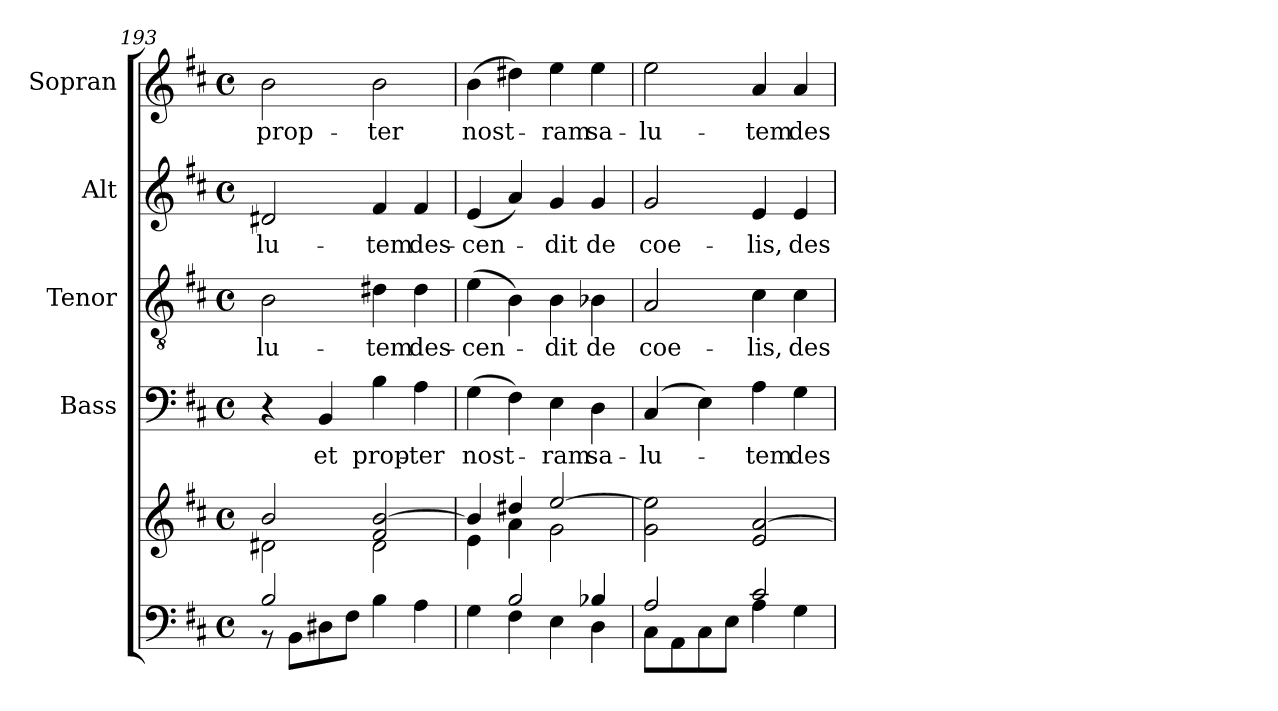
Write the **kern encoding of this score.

**kern	**kern	**kern	**text	**kern	**text	**kern	**text	**kern	**text
*part5	*part5	*part4	*part4	*part3	*part3	*part2	*part2	*part1	*part1
*staff6	*staff5	*staff4	*staff4	*staff3	*staff3	*staff2	*staff2	*staff1	*staff1
*	*	*I"Bass	*	*I"Tenor	*	*I"Alt	*	*I"Sopran	*
*	*	*I'B.	*	*I'T.	*	*I'A.	*	*I'S.	*
!!LO:PB:g=z
*clefF4	*clefG2	*clefF4	*	*clefGv2	*	*clefG2	*	*clefG2	*
*k[f#c#]	*k[f#c#]	*k[f#c#]	*	*k[f#c#]	*	*k[f#c#]	*	*k[f#c#]	*
*D:	*D:	*D:	*	*D:	*	*D:	*	*D:	*
*M4/4	*M4/4	*M4/4	*	*M4/4	*	*M4/4	*	*M4/4	*
*met(c)	*met(c)	*met(c)	*	*met(c)	*	*met(c)	*	*met(c)	*
=193	=193	=193	=193	=193	=193	=193	=193	=193	=193
*^	*^	*	*	*	*	*	*	*	*
!	!	!	!	!	!	!	!LO:LY:b	!	!LO:LY:b	!	!LO:LY:b
2B/	8rBB	2b/	2d#X\	4r	.	2B\	-lu-	2d#X/	-lu-	2b\	prop-
.	8BB\L	.	.	.	.	.	.	.	.	.	.
!	!	!	!	!	!LO:LY:b	!	!	!	!	!	!
.	8D#X\	.	.	4BB/	et	.	.	.	.	.	.
.	8F#\J	.	.	.	.	.	.	.	.	.	.
!	!	!	!	!	!LO:LY:b	!	!LO:LY:b	!	!LO:LY:b	!	!LO:LY:b
2ryy	4B\	2f#/ [>2b/	2d#\	4B\	prop-	4d#X\	-tem	4f#/	-tem	2b\	-ter
!	!	!	!	!	!LO:LY:b	!	!LO:LY:b	!	!LO:LY:b	!	!
.	4A\	.	.	4A\	-ter	4d#\	des-	4f#/	des-	.	.
=194	=194	=194	=194	=194	=194	=194	=194	=194	=194	=194	=194
!	!	!	!	!	!LO:LY:b	!	!LO:LY:b	!	!LO:LY:b	!	!LO:LY:b
4ryy	4G\	4b/]	4e\	(>4G\	nost-	(>4e\	-cen-	(<4e/	-cen-	(>4b\	nost-
2B/	4F#\	4dd#X/	4a\	4F#\)	.	4B\)	.	4a/)	.	4dd#X\)	.
!	!	!	!	!	!LO:LY:b	!	!LO:LY:b	!	!LO:LY:b	!	!LO:LY:b
.	4E\	[>2ee/	2g\	4E\	-ram	4B\	-dit	4g/	-dit	4ee\	-ram
!	!	!	!	!	!LO:LY:b	!	!LO:LY:b	!	!LO:LY:b	!	!LO:LY:b
4B-X/	4D\	.	.	4D\	sa-	4B-X\	de	4g/	de	4ee\	sa-
*	*	*v	*v	*	*	*	*	*	*	*	*
=195	=195	=195	=195	=195	=195	=195	=195	=195	=195	=195
!	!	!	!	!LO:LY:b	!	!LO:LY:b	!	!LO:LY:b	!	!LO:LY:b
2A/	8C#\L	2g\ 2ee\]	(4C#/	-lu-	2A/	coe-	2g/	coe-	2ee\	-lu-
.	8AA\	.	.	.	.	.	.	.	.	.
.	8C#\	.	4E\)	.	.	.	.	.	.	.
.	8E\J	.	.	.	.	.	.	.	.	.
!	!	!	!	!LO:LY:b	!	!LO:LY:b	!	!LO:LY:b	!	!LO:LY:b
2c#/	4A\	2e/ [2a/	4A\	-tem	4c#\	-lis,	4e/	-lis,	4a/	-tem
!	!	!	!	!LO:LY:b	!	!LO:LY:b	!	!LO:LY:b	!	!LO:LY:b
.	4G\	.	4G\	des-	4c#\	des-	4e/	des-	4a/	des-
*v	*v	*	*	*	*	*	*	*	*	*
=	=	=	=	=	=	=	=	=	=
*-	*-	*-	*-	*-	*-	*-	*-	*-	*-
